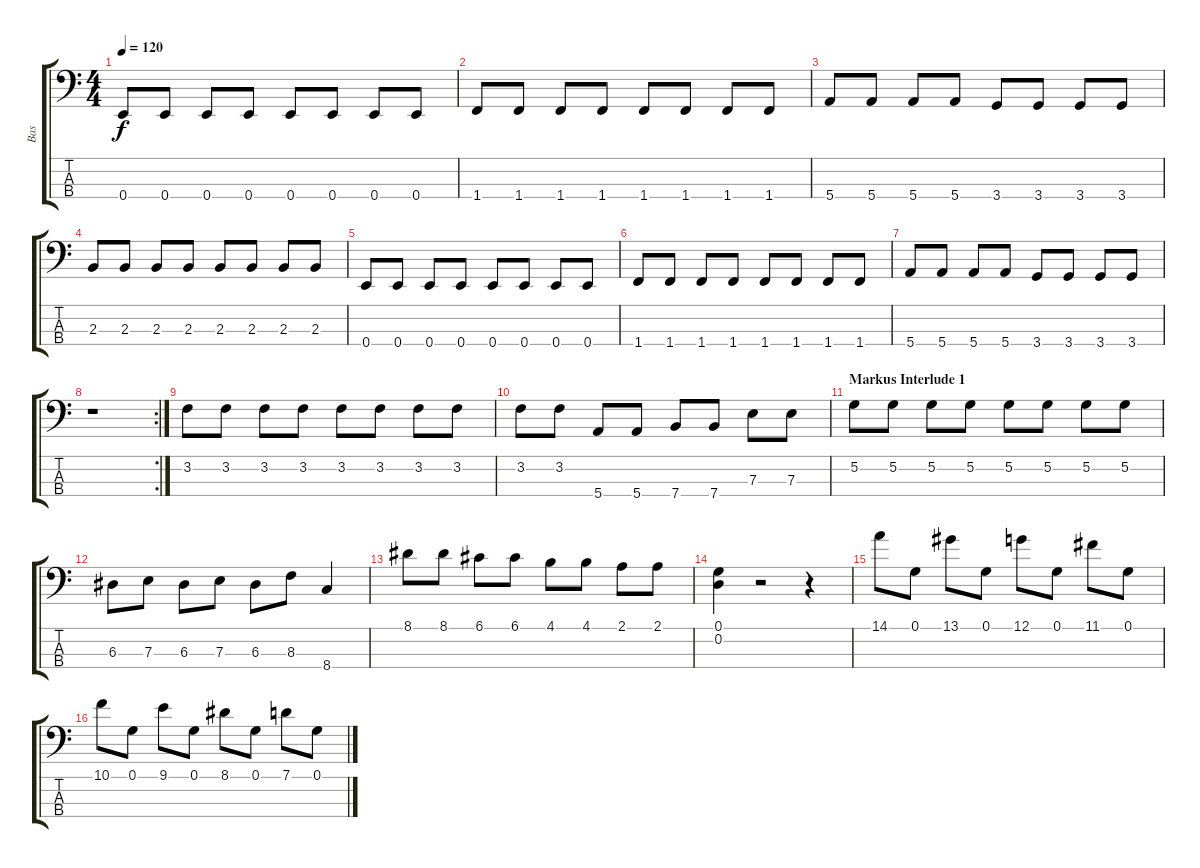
\track ("Bas" "Bas") {instrument electricbassfinger}
\staff {score tabs}
\tuning (G2 D2 A1 E1) {hide}
\ts (4 4)
\tempo 120
\clef f4
\ks c
0.4.8{dy f} 0.4.8 0.4.8 0.4.8 0.4.8 0.4.8 0.4.8 0.4.8 |
1.4.8 1.4.8 1.4.8 1.4.8 1.4.8 1.4.8 1.4.8 1.4.8 |
5.4.8 5.4.8 5.4.8 5.4.8 3.4.8 3.4.8 3.4.8 3.4.8 |
2.3.8 2.3.8 2.3.8 2.3.8 2.3.8 2.3.8 2.3.8 2.3.8 |
0.4.8 0.4.8 0.4.8 0.4.8 0.4.8 0.4.8 0.4.8 0.4.8 |
1.4.8 1.4.8 1.4.8 1.4.8 1.4.8 1.4.8 1.4.8 1.4.8 |
5.4.8 5.4.8 5.4.8 5.4.8 3.4.8 3.4.8 3.4.8 3.4.8 |
\rc 2
r.1 |
3.2.8 3.2.8 3.2.8 3.2.8 3.2.8 3.2.8 3.2.8 3.2.8 |
3.2.8 3.2.8 5.4.8 5.4.8 7.4.8 7.4.8 7.3.8 7.3.8 |
\section ("" "Markus Interlude 1")
5.2.8 5.2.8 5.2.8 5.2.8 5.2.8 5.2.8 5.2.8 5.2.8 |
6.3.8 7.3.8 6.3.8 7.3.8 6.3.8 8.3.8 8.4.4 |
8.1.8 8.1.8 6.1.8 6.1.8 4.1.8 4.1.8 2.1.8 2.1.8 |
(0.1 0.2).4 r.2 r.4 |
14.1.8 0.1.8 13.1.8 0.1.8 12.1.8 0.1.8 11.1.8 0.1.8 |
10.1.8 0.1.8 9.1.8 0.1.8 8.1.8 0.1.8 7.1.8 0.1.8
